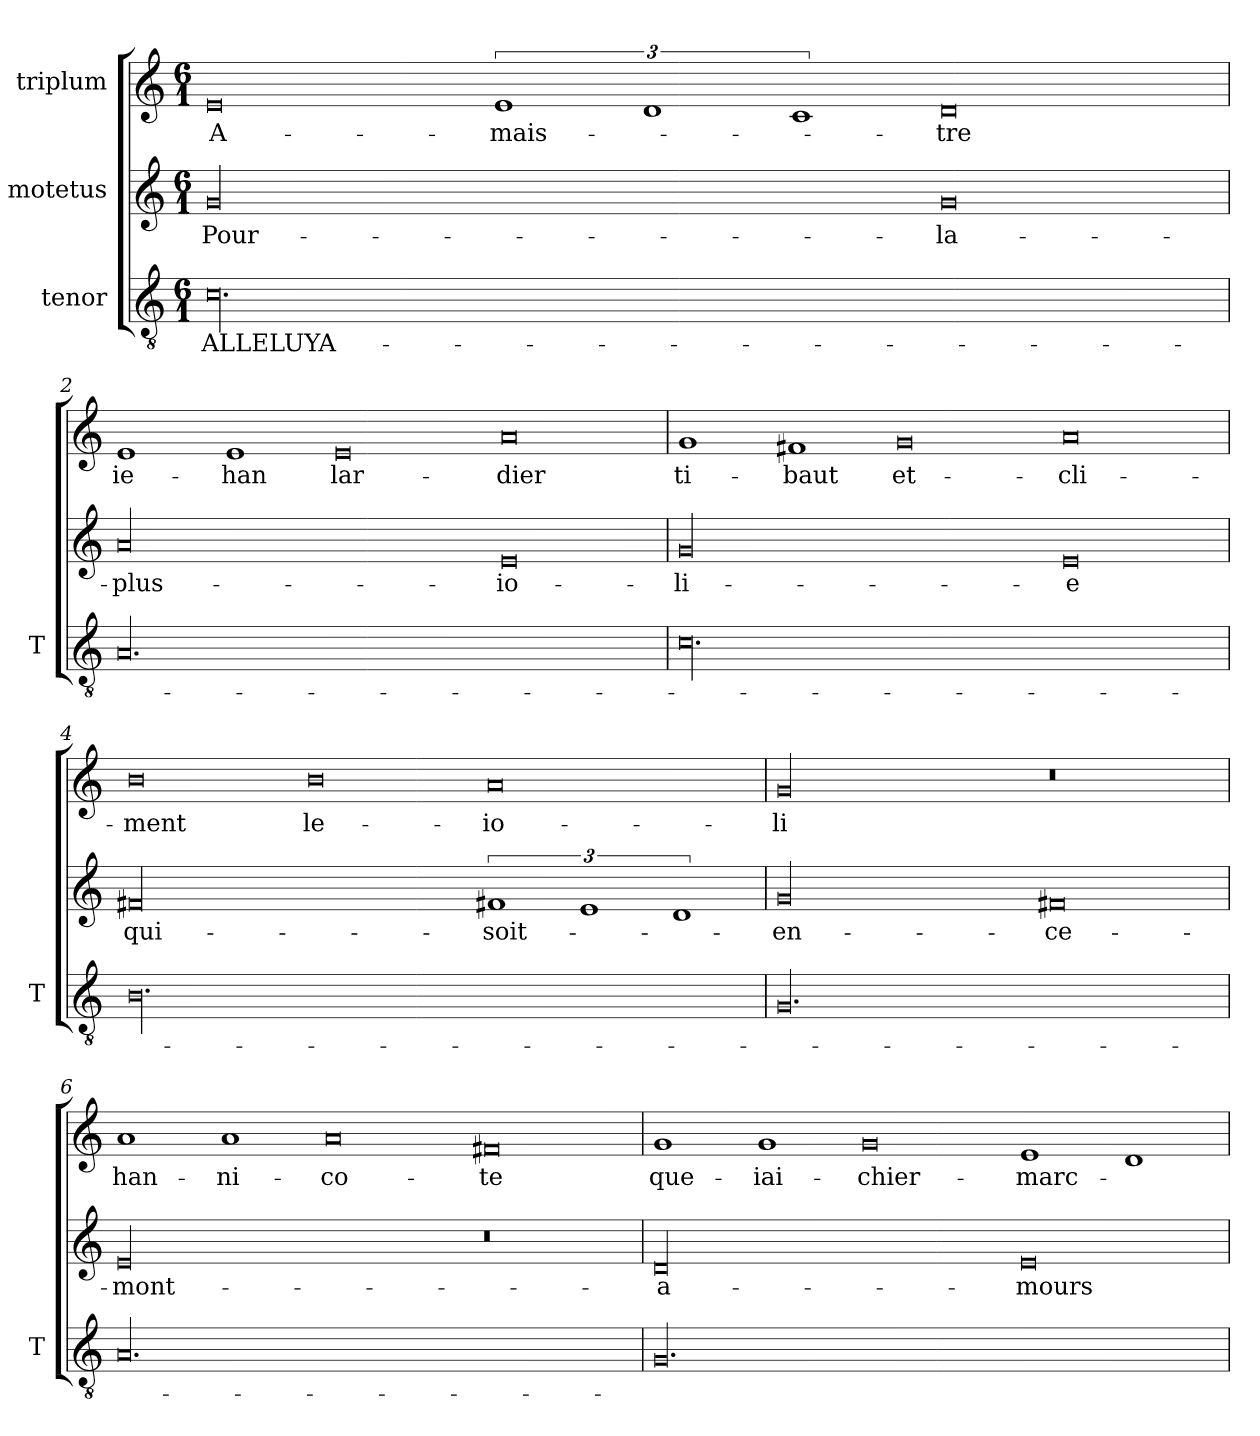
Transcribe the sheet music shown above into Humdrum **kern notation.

**kern	**text	**kern	**text	**kern	**text
*part3	*part3	*part2	*part2	*part1	*part1
*staff3	*staff3	*staff2	*staff2	*staff1	*staff1
*I"tenor	*	*I"motetus	*	*I"triplum	*
*I'T	*	*	*	*	*
*clefGv2	*	*clefG2	*	*clefG2	*
*k[]	*	*k[]	*	*k[]	*
*C:	*	*C:	*	*C:	*
*M6/1	*	*M6/1	*	*M6/1	*
=1	=1	=1	=1	=1	=1
00.c\	ALLELUYA-	00g/	Pour-	0e/	A-
.	.	.	.	3%2e/	mais-
.	.	.	.	3%2d/	.
.	.	.	.	3%2c/	.
.	.	0g/	la-	0d/	-tre
=2	=2	=2	=2	=2	=2
00.A/	.	00a/	plus-	1e/	ie-
.	.	.	.	1e/	-han
.	.	.	.	0e/	lar-
.	.	0e/	io-	0a/	-dier
=3	=3	=3	=3	=3	=3
00.c\	.	00g/	-li-	1g/	ti-
.	.	.	.	1f#X/	-baut
.	.	.	.	0g/	et-
.	.	0e/	-e	0a/	cli-
=4	=4	=4	=4	=4	=4
00.B\	.	00f#X/	qui-	0b\	-ment
.	.	.	.	0b\	le-
.	.	3%2f#X/	soit-	0a/	io-
.	.	3%2e/	.	.	.
.	.	3%2d/	.	.	.
=5	=5	=5	=5	=5	=5
00.G/	.	00g/	en-	00g/	-li
.	.	0f#X/	ce-	0r	.
=6	=6	=6	=6	=6	=6
00.A/	.	00e/	mont-	1a/	han-
.	.	.	.	1a/	-ni-
.	.	.	.	0a/	-co-
.	.	0r	.	0f#X/	-te
=7	=7	=7	=7	=7	=7
00.G/	.	00d/	a-	1g/	que-
.	.	.	.	1g/	iai-
.	.	.	.	0g/	chier-
.	.	0e/	-mours	1e/	marc-
.	.	.	.	1d/	.
=	=	=	=	=	=
*-	*-	*-	*-	*-	*-
